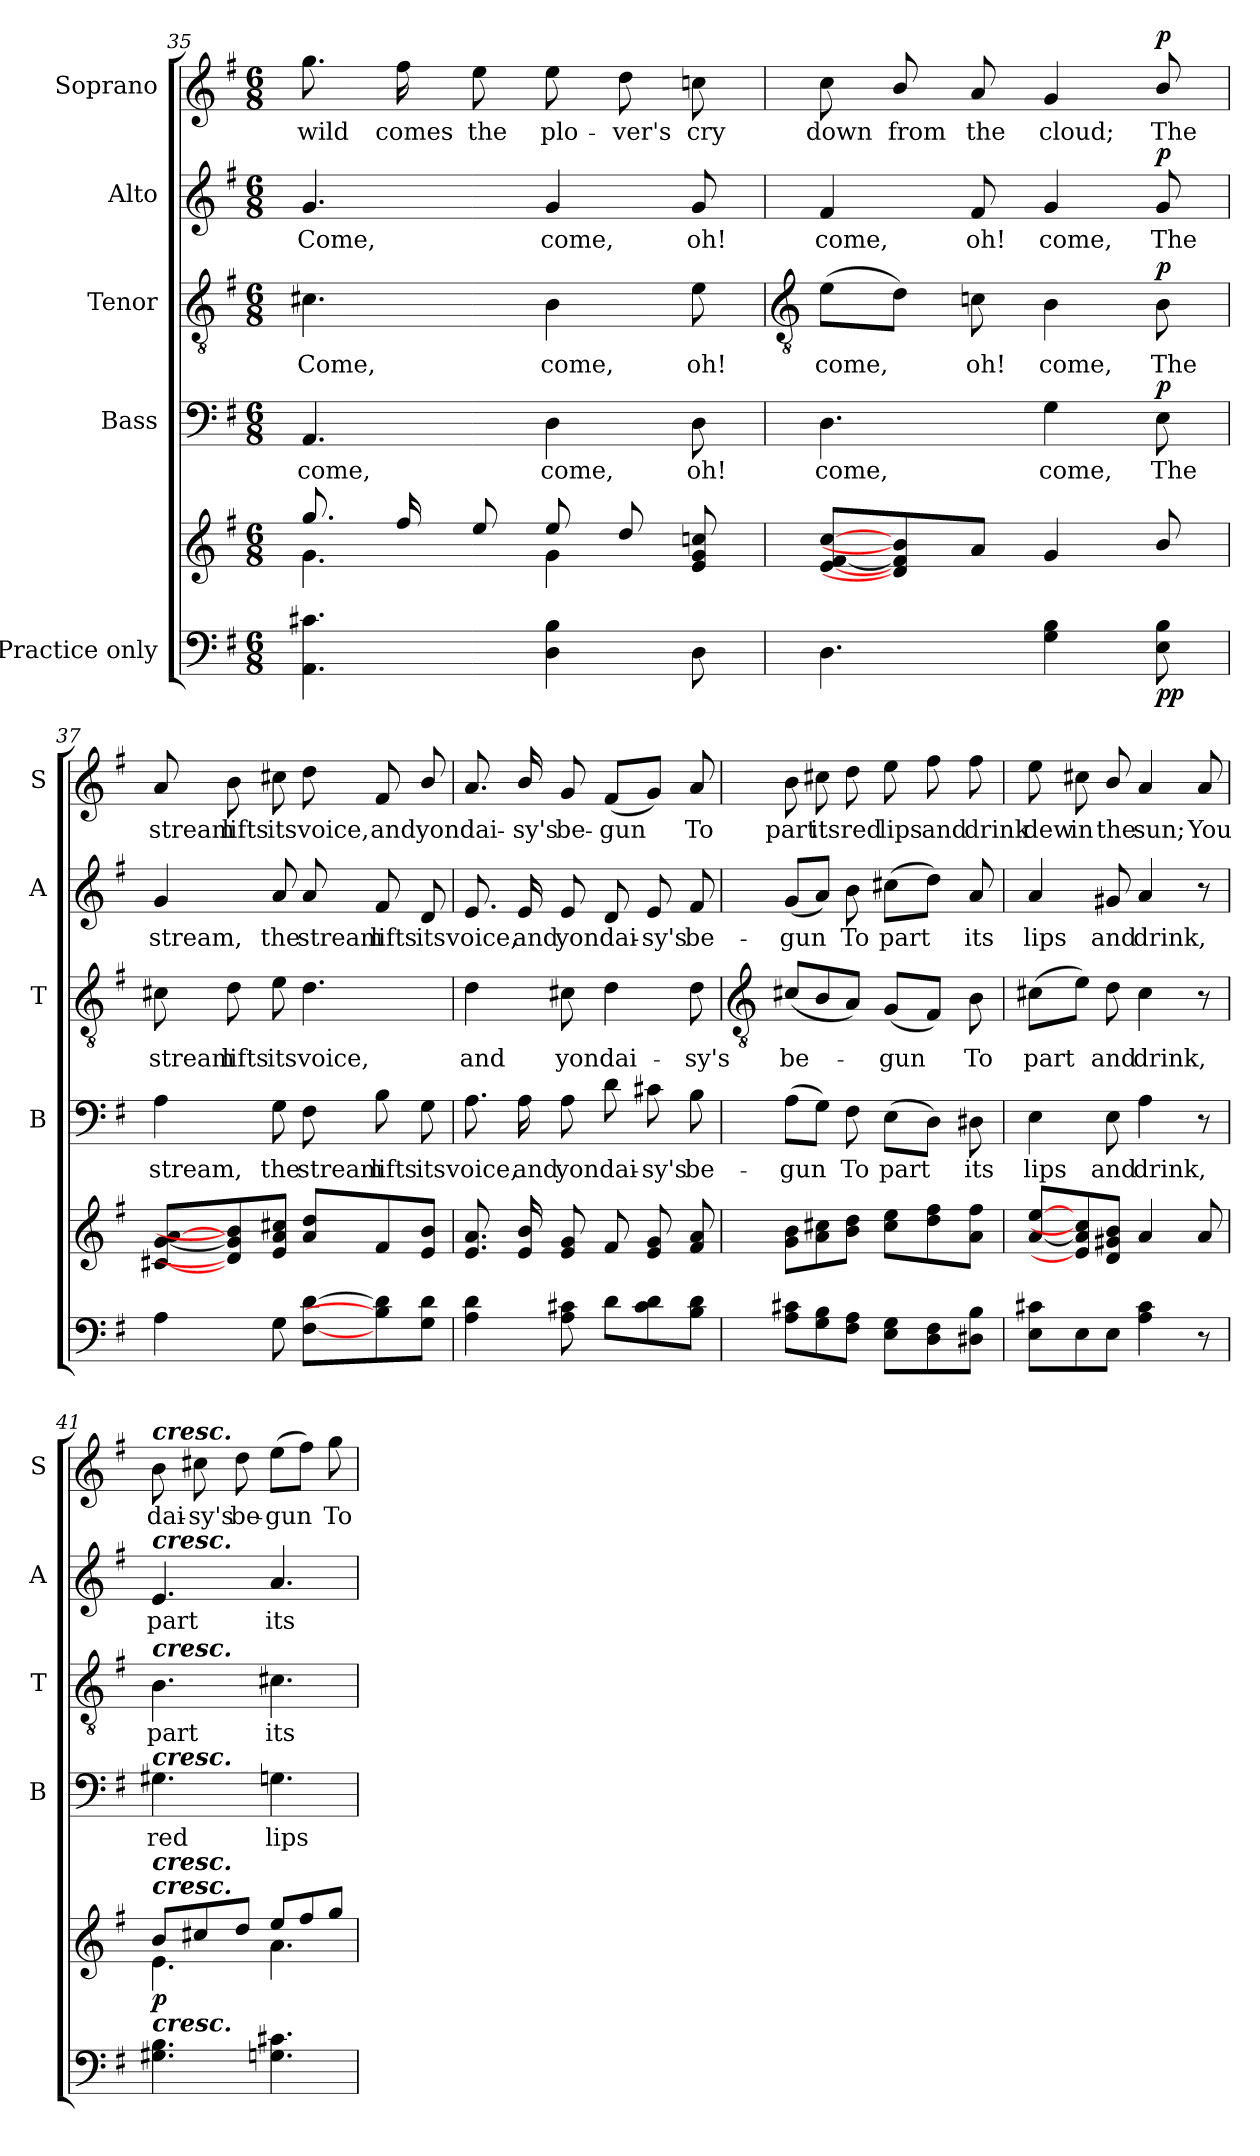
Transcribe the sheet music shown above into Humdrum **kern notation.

**kern	**kern	**dynam	**kern	**text	**dynam	**kern	**text	**dynam	**kern	**text	**dynam	**kern	**text	**dynam
*part5	*part5	*part5	*part4	*part4	*part4	*part3	*part3	*part3	*part2	*part2	*part2	*part1	*part1	*part1
*staff6	*staff5	*staff5/6	*staff4	*staff4	*staff4	*staff3	*staff3	*staff3	*staff2	*staff2	*staff2	*staff1	*staff1	*staff1
*I"Practice only	*	*	*I"Bass	*	*	*I"Tenor	*	*	*I"Alto	*	*	*I"Soprano	*	*
*	*	*	*I'B	*	*	*I'T	*	*	*I'A	*	*	*I'S	*	*
*clefF4	*clefG2	*	*clefF4	*	*	*clefGv2	*	*	*clefG2	*	*	*clefG2	*	*
*k[f#]	*k[f#]	*	*k[f#]	*	*	*k[f#]	*	*	*k[f#]	*	*	*k[f#]	*	*
*G:	*G:	*	*G:	*	*	*G:	*	*	*G:	*	*	*G:	*	*
*M6/8	*M6/8	*	*M6/8	*	*	*M6/8	*	*	*M6/8	*	*	*M6/8	*	*
=35	=35	=35	=35	=35	=35	=35	=35	=35	=35	=35	=35	=35	=35	=35
*	*^	*	*	*	*	*	*	*	*	*	*	*	*	*
!	!	!	!	!	!LO:LY:b	!	!	!LO:LY:b	!	!	!LO:LY:b	!	!	!LO:LY:b	!
4.AA 4.c#X	8.gg/L	4.g\	.	4.AA	come,	.	4.c#X	Come,	.	4.g	Come,	.	8.gg	wild	.
!	!	!	!	!	!	!	!	!	!	!	!	!	!	!LO:LY:b	!
.	16ff#/L	.	.	.	.	.	.	.	.	.	.	.	16ff#	comes	.
!	!	!	!	!	!	!	!	!	!	!	!	!	!	!LO:LY:b	!
.	8ee/J	.	.	.	.	.	.	.	.	.	.	.	8ee	the	.
!	!	!	!	!	!LO:LY:b	!	!	!LO:LY:b	!	!	!LO:LY:b	!	!	!LO:LY:b	!
4D 4B	8eeL	4g\	.	4D	come,	.	4B	come,	.	4g	come,	.	8ee	plo-	.
!	!	!	!	!	!	!	!	!	!	!	!	!	!	!LO:LY:b	!
.	8dd	.	.	.	.	.	.	.	.	.	.	.	8dd	-ver's	.
!	!	!	!	!	!LO:LY:b	!	!	!LO:LY:b	!	!	!LO:LY:b	!	!	!LO:LY:b	!
8D	8e 8g 8ccnJ	8ryy	.	8D	oh!	.	8e	oh!	.	8g	oh!	.	8ccn	cry	.
*	*v	*v	*	*	*	*	*	*	*	*	*	*	*	*	*
!!LO:LB:g=z
=36	=36	=36	=36	=36	=36	=36	=36	=36	=36	=36	=36	=36	=36	=36
*	*	*	*	*	*	*clefGv2	*	*	*	*	*	*	*	*
*	*^	*	*	*	*	*	*	*	*	*	*	*	*	*
!	!	!	!	!	!LO:LY:b	!	!	!LO:LY:b	!	!	!LO:LY:b	!	!	!LO:LY:b	!
*	*v	*v	*	*	*	*	*	*	*	*	*	*	*	*	*
4.D	[8e [8f# [8ccL	.	4.D	come,	.	(>8eL	come,	.	4f#	come,	.	8cc	down	.
!	!	!	!	!	!	!	!	!	!	!	!	!	!LO:LY:b	!
.	8d/] 8f#/] 8b/]	.	.	.	.	8dJ)	.	.	.	.	.	8b/	from	.
!	!	!	!	!	!	!	!LO:LY:b	!	!	!LO:LY:b	!	!	!LO:LY:b	!
.	8aJ	.	.	.	.	8cn	oh!	.	8f#	oh!	.	8a	the	.
!	!	!	!	!LO:LY:b	!	!	!LO:LY:b	!	!	!LO:LY:b	!	!	!LO:LY:b	!
4G 4B	4g	.	4G	come,	.	4B	come,	.	4g	come,	.	4g	cloud;	.
!	!	!LO:DY:b=2	!	!LO:LY:b	!	!	!LO:LY:b	!	!	!LO:LY:b	!	!	!LO:LY:b	!
!	!	!LO:DY:n=1:b	!	!	!LO:DY:b	!	!	!LO:DY:b	!	!	!LO:DY:b	!	!	!LO:DY:b
8E 8B	8b/	p p	8E	The	p	8B	The	p	8g	The	p	8b/	The	p
=37	=37	=37	=37	=37	=37	=37	=37	=37	=37	=37	=37	=37	=37	=37
!	!	!	!	!LO:LY:b	!	!	!LO:LY:b	!	!	!LO:LY:b	!	!	!LO:LY:b	!
4A	[8c#X [8g [8aL	.	4A	stream,	.	8c#X	stream	.	4g	stream,	.	8a	stream	.
!	!	!	!	!	!	!	!LO:LY:b	!	!	!	!	!	!LO:LY:b	!
.	8d] 8g] 8b]	.	.	.	.	8d	lifts	.	.	.	.	8b	lifts	.
!	!	!	!	!LO:LY:b	!	!	!LO:LY:b	!	!	!LO:LY:b	!	!	!LO:LY:b	!
8G	8e 8a 8cc#XJ	.	8G	the	.	8e	its	.	8a	the	.	8cc#X	its	.
!	!	!	!	!LO:LY:b	!	!	!LO:LY:b	!	!	!LO:LY:b	!	!	!LO:LY:b	!
[8F# [8dL	8a 8ddL	.	8F#	stream	.	4.d	voice,	.	8a	stream	.	8dd	voice,	.
!	!	!	!	!LO:LY:b	!	!	!	!	!	!LO:LY:b	!	!	!LO:LY:b	!
8B] 8d]	8f#	.	8B	lifts	.	.	.	.	8f#	lifts	.	8f#	and	.
!	!	!	!	!LO:LY:b	!	!	!	!	!	!LO:LY:b	!	!	!LO:LY:b	!
8G 8dJ	8e/ 8b/J	.	8G	its	.	.	.	.	8d	its	.	8b/	yon	.
=38	=38	=38	=38	=38	=38	=38	=38	=38	=38	=38	=38	=38	=38	=38
!	!	!	!	!LO:LY:b	!	!	!LO:LY:b	!	!	!LO:LY:b	!	!	!LO:LY:b	!
4A 4d	8.e 8.aL	.	8.A	voice,	.	4d	and	.	8.e	voice,	.	8.a	dai-	.
!	!	!	!	!LO:LY:b	!	!	!	!	!	!LO:LY:b	!	!	!LO:LY:b	!
.	16e/ 16b/L	.	16A	and	.	.	.	.	16e	and	.	16b/	-sy's	.
!	!	!	!	!LO:LY:b	!	!	!LO:LY:b	!	!	!LO:LY:b	!	!	!LO:LY:b	!
8A 8c#X	8e 8gJ	.	8A	yon	.	8c#X	yon	.	8e	yon	.	8g	be-	.
!	!	!	!	!LO:LY:b	!	!	!LO:LY:b	!	!	!LO:LY:b	!	!	!LO:LY:b	!
8dL	8f#L	.	8d	dai-	.	4d	dai-	.	8d	dai-	.	(<8f#L	-gun	.
!	!	!	!	!LO:LY:b	!	!	!	!	!	!LO:LY:b	!	!	!	!
8c# 8d	8e 8g	.	8c#X	-sy's	.	.	.	.	8e	-sy's	.	8gJ)	.	.
!	!	!	!	!LO:LY:b	!	!	!LO:LY:b	!	!	!LO:LY:b	!	!	!LO:LY:b	!
8B 8dJ	8f# 8aJ	.	8B	be-	.	8d	-sy's	.	8f#	be-	.	8a	To	.
!!LO:LB:g=z
=39	=39	=39	=39	=39	=39	=39	=39	=39	=39	=39	=39	=39	=39	=39
*	*	*	*	*	*	*clefGv2	*	*	*	*	*	*	*	*
*	*^	*	*	*	*	*	*	*	*	*	*	*	*	*
!	!	!	!	!	!LO:LY:b	!	!	!LO:LY:b	!	!	!LO:LY:b	!	!	!LO:LY:b	!
8A 8c#XL	8g 8bL	2ryy	.	(>8AL	-gun	.	(>8c#XL	be-	.	(<8gL	-gun	.	8b	part	.
!	!	!	!	!	!	!	!	!	!	!	!	!	!	!LO:LY:b	!
8G 8B	8a 8cc#X	.	.	8GJ)	.	.	8B/	.	.	8aJ)	.	.	8cc#X	its	.
!	!	!	!	!	!LO:LY:b	!	!	!	!	!	!LO:LY:b	!	!	!LO:LY:b	!
8F# 8AJ	8b 8ddJ	.	.	8F#	To	.	8AJ)	.	.	8b	To	.	8dd	red	.
!	!	!	!	!	!LO:LY:b	!	!	!LO:LY:b	!	!	!LO:LY:b	!	!	!LO:LY:b	!
8E 8GL	8cc# 8eeL	.	.	(>8EL	part	.	(<8GL	gun	.	(>8cc#XL	part	.	8ee	lips	.
!	!	!	!	!	!	!	!	!	!	!	!	!	!	!LO:LY:b	!
8D 8F#	8dd 8ff#	8ryy	.	8DJ)	.	.	8F#J)	.	.	8ddJ)	.	.	8ff#	and	.
!	!	!	!	!	!LO:LY:b	!	!	!LO:LY:b	!	!	!LO:LY:b	!	!	!LO:LY:b	!
8D#X 8BJ	8a 8ff#J	8ryy	.	8D#X	its	.	8B	To	.	8a	its	.	8ff#	drink	.
=40	=40	=40	=40	=40	=40	=40	=40	=40	=40	=40	=40	=40	=40	=40	=40
!	!	!	!	!	!LO:LY:b	!	!	!LO:LY:b	!	!	!LO:LY:b	!	!	!LO:LY:b	!
8E 8c#XL	[8a [8eeL	2ryy	.	4E	lips	.	(>8c#XL	part	.	4a	lips	.	8ee	dew	.
!	!	!	!	!	!	!	!	!	!	!	!	!	!	!LO:LY:b	!
8E	8e] 8a] 8cc#]	.	.	.	.	.	8eJ)	.	.	.	.	.	8cc#X	in	.
!	!	!	!	!	!LO:LY:b	!	!	!LO:LY:b	!	!	!LO:LY:b	!	!	!LO:LY:b	!
8EJ	8d/ 8g#X/ 8b/J	.	.	8E	and	.	8d	and	.	8g#X	and	.	8b/	the	.
!	!	!	!	!	!LO:LY:b	!	!	!LO:LY:b	!	!	!LO:LY:b	!	!	!LO:LY:b	!
4A 4c#	4a	.	.	4A	drink,	.	4c#	drink,	.	4a	drink,	.	4a	sun;	.
.	.	4ryy	.	.	.	.	.	.	.	.	.	.	.	.	.
!	!	!	!	!	!	!	!	!	!	!	!	!	!	!LO:LY:b	!
8r	8a	.	.	8r	.	.	8r	.	.	8r	.	.	8a	You	.
=41	=41	=41	=41	=41	=41	=41	=41	=41	=41	=41	=41	=41	=41	=41	=41
!	!	!	!	!	!	!	!	!	!	!	!	!	!LO:TX:a:Bi:t=cresc.	!	!
!	!	!	!	!	!	!	!	!	!	!LO:TX:a:Bi:t=cresc.	!	!	!	!	!
!	!	!	!	!	!	!	!LO:TX:a:Bi:t=cresc.	!	!	!	!	!	!	!	!
!	!	!	!	!LO:TX:a:Bi:t=cresc.	!	!	!	!	!	!	!	!	!	!	!
!	!LO:TX:a:Bi:t=cresc.	!	!	!	!	!	!	!	!	!	!	!	!	!	!
!	!LO:TX:a:Bi:t=cresc.	!	!	!	!	!	!	!	!	!	!	!	!	!	!
!LO:TX:a:Bi:t=cresc.	!	!	!	!	!	!	!	!	!	!	!	!	!	!	!
!	!	!	!LO:DY:b	!	!LO:LY:b	!	!	!LO:LY:b	!	!	!LO:LY:b	!	!	!LO:LY:b	!
4.G#X 4.B	8b/L	4.e\	p	4.G#X	red	.	4.B	part	.	4.e	part	.	8b	dai-	.
!	!	!	!	!	!	!	!	!	!	!	!	!	!	!LO:LY:b	!
.	8cc#X/	.	.	.	.	.	.	.	.	.	.	.	8cc#X	-sy's	.
!	!	!	!	!	!	!	!	!	!	!	!	!	!	!LO:LY:b	!
.	8dd/J	.	.	.	.	.	.	.	.	.	.	.	8dd	be-	.
!	!	!	!	!	!LO:LY:b	!	!	!LO:LY:b	!	!	!LO:LY:b	!	!	!LO:LY:b	!
4.Gn 4.c#X	8ee/L	4.a\	.	4.Gn	lips	.	4.c#X	its	.	4.a	its	.	(>8eeL	-gun	.
.	8ff#/	.	.	.	.	.	.	.	.	.	.	.	8ff#J)	.	.
!	!	!	!	!	!	!	!	!	!	!	!	!	!	!LO:LY:b	!
.	8gg/J	.	.	.	.	.	.	.	.	.	.	.	8gg	To	.
*	*v	*v	*	*	*	*	*	*	*	*	*	*	*	*	*
=	=	=	=	=	=	=	=	=	=	=	=	=	=	=
*-	*-	*-	*-	*-	*-	*-	*-	*-	*-	*-	*-	*-	*-	*-
